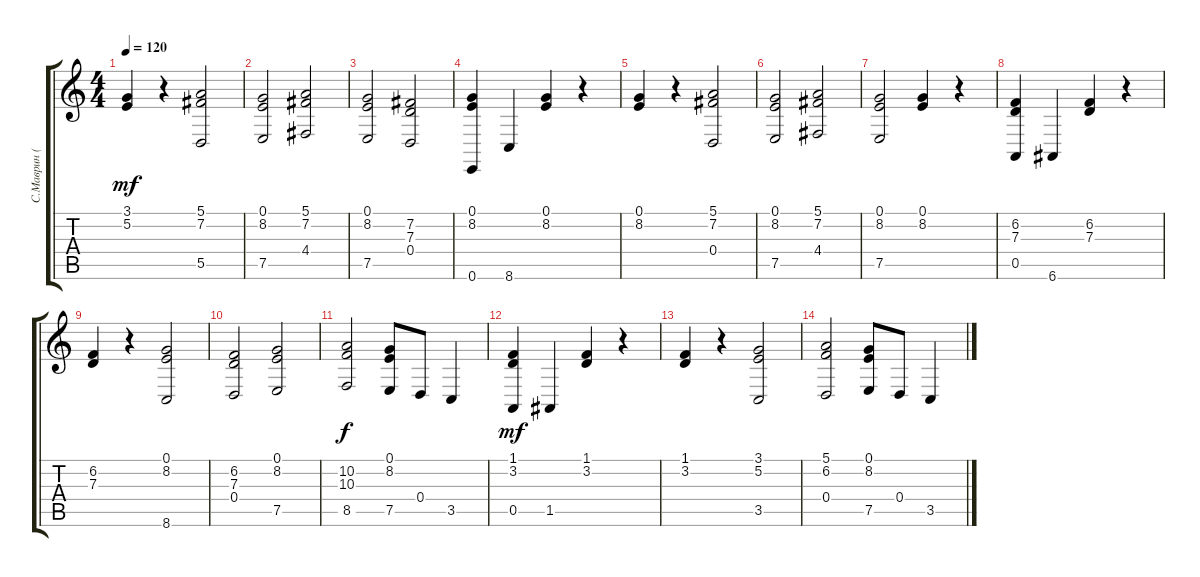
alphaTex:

\track ("С.Маврин (синтезатор)" "С.Маврин (") {instrument stringensemble1}
\staff {score tabs}
\tuning (E4 B3 G3 D3 A2 E2) {hide}
\ts (4 4)
\tempo 120
\clef g2
\ks c
(3.1 5.2).4{dy mf} r.4 (5.1 7.2 5.5).2 |
(0.1 8.2 7.5).2 (5.1 7.2 4.4).2 |
(0.1 8.2 7.5).2 (7.2 7.3 0.4).2 |
(0.1 8.2 0.6).4 8.6.4 (0.1 8.2).4 r.4 |
(0.1 8.2).4 r.4 (5.1 7.2 0.4).2 |
(0.1 8.2 7.5).2 (5.1 7.2 4.4).2 |
(0.1 8.2 7.5).2 (0.1 8.2).4 r.4 |
(6.2 7.3 0.5).4 6.6.4 (6.2 7.3).4 r.4 |
(6.2 7.3).4 r.4 (0.1 8.2 8.6).2 |
(6.2 7.3 0.4).2 (0.1 8.2 7.5).2 |
(10.2 10.3 8.5).2{dy f} (0.1 8.2 7.5).8 0.4.8 3.5.4 |
(1.1 3.2 0.5).4{dy mf} 1.5.4 (1.1 3.2).4 r.4 |
(1.1 3.2).4 r.4 (3.1 5.2 3.5).2 |
(5.1 6.2 0.4).2 (0.1 8.2 7.5).8 0.4.8 3.5.4
